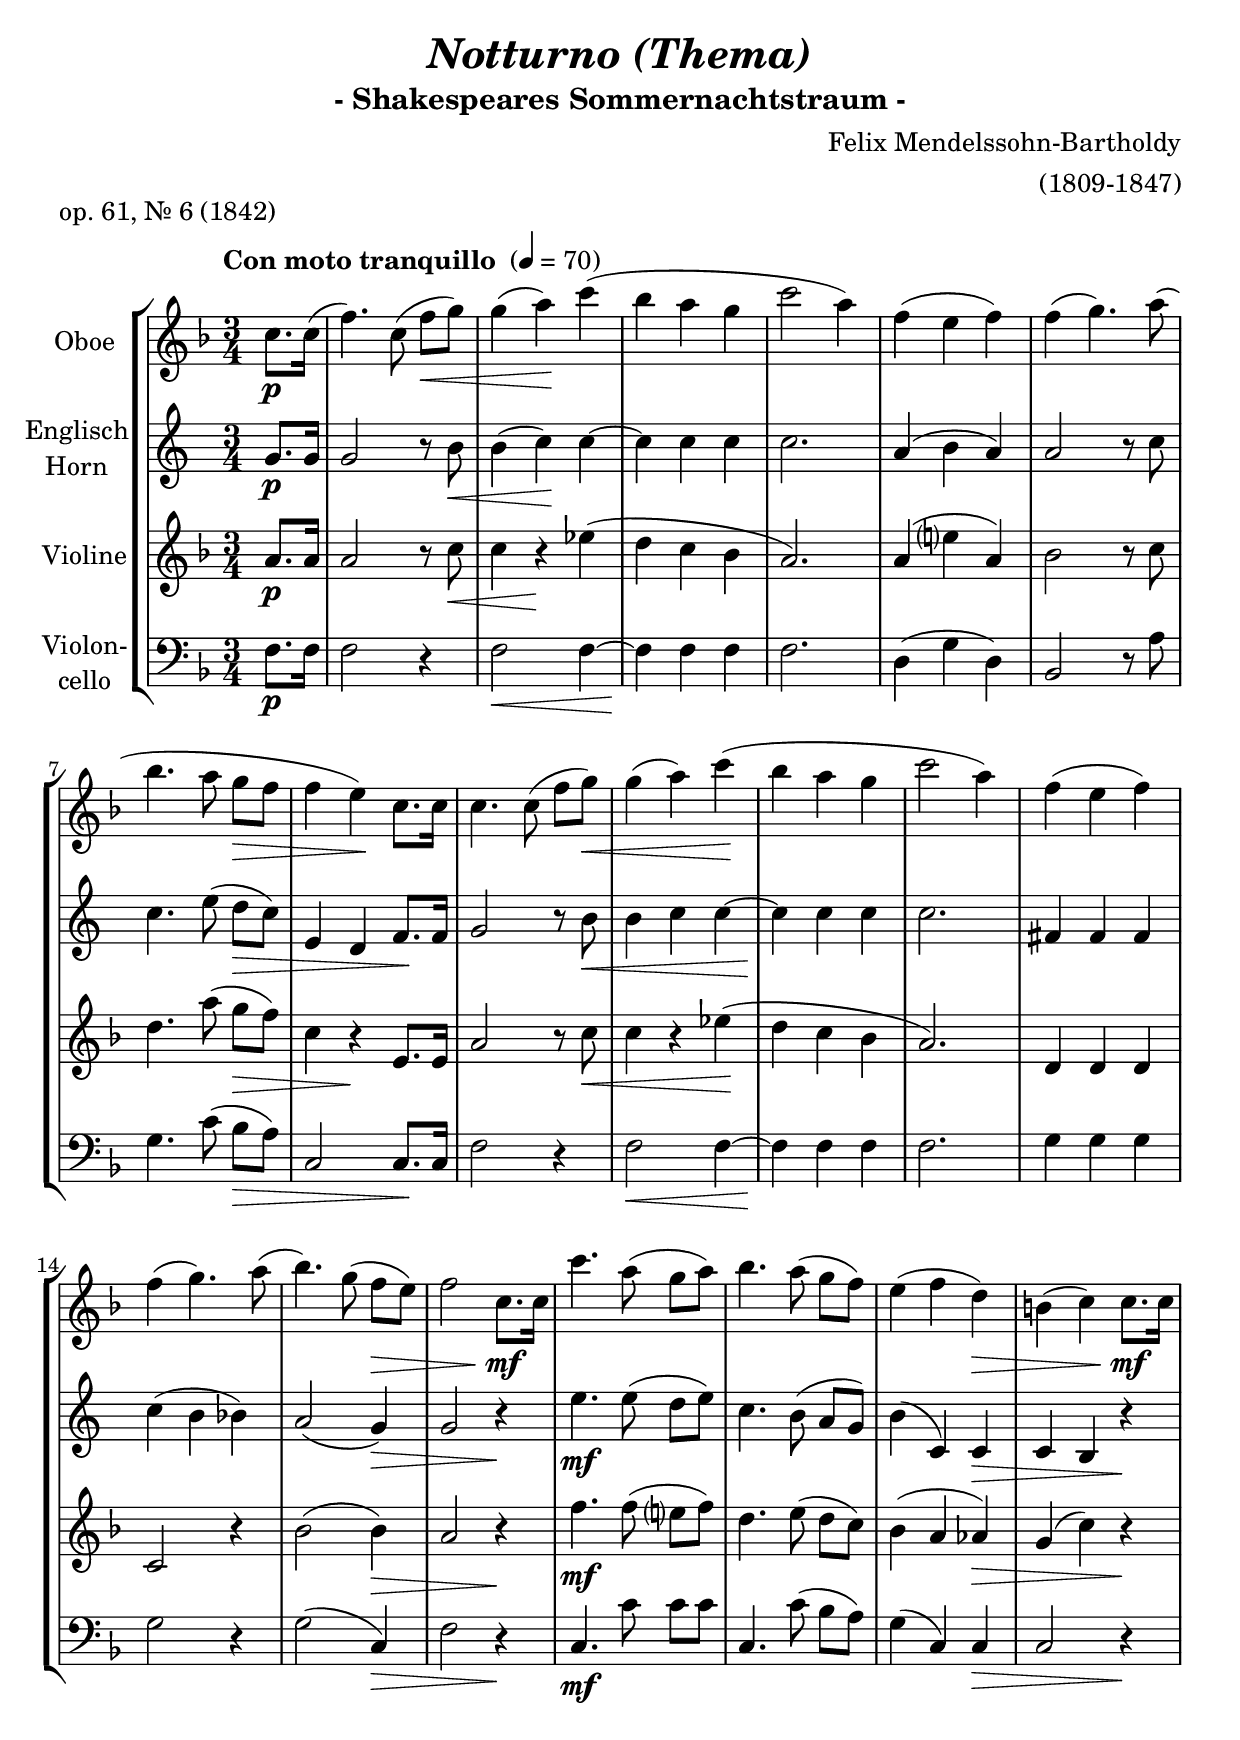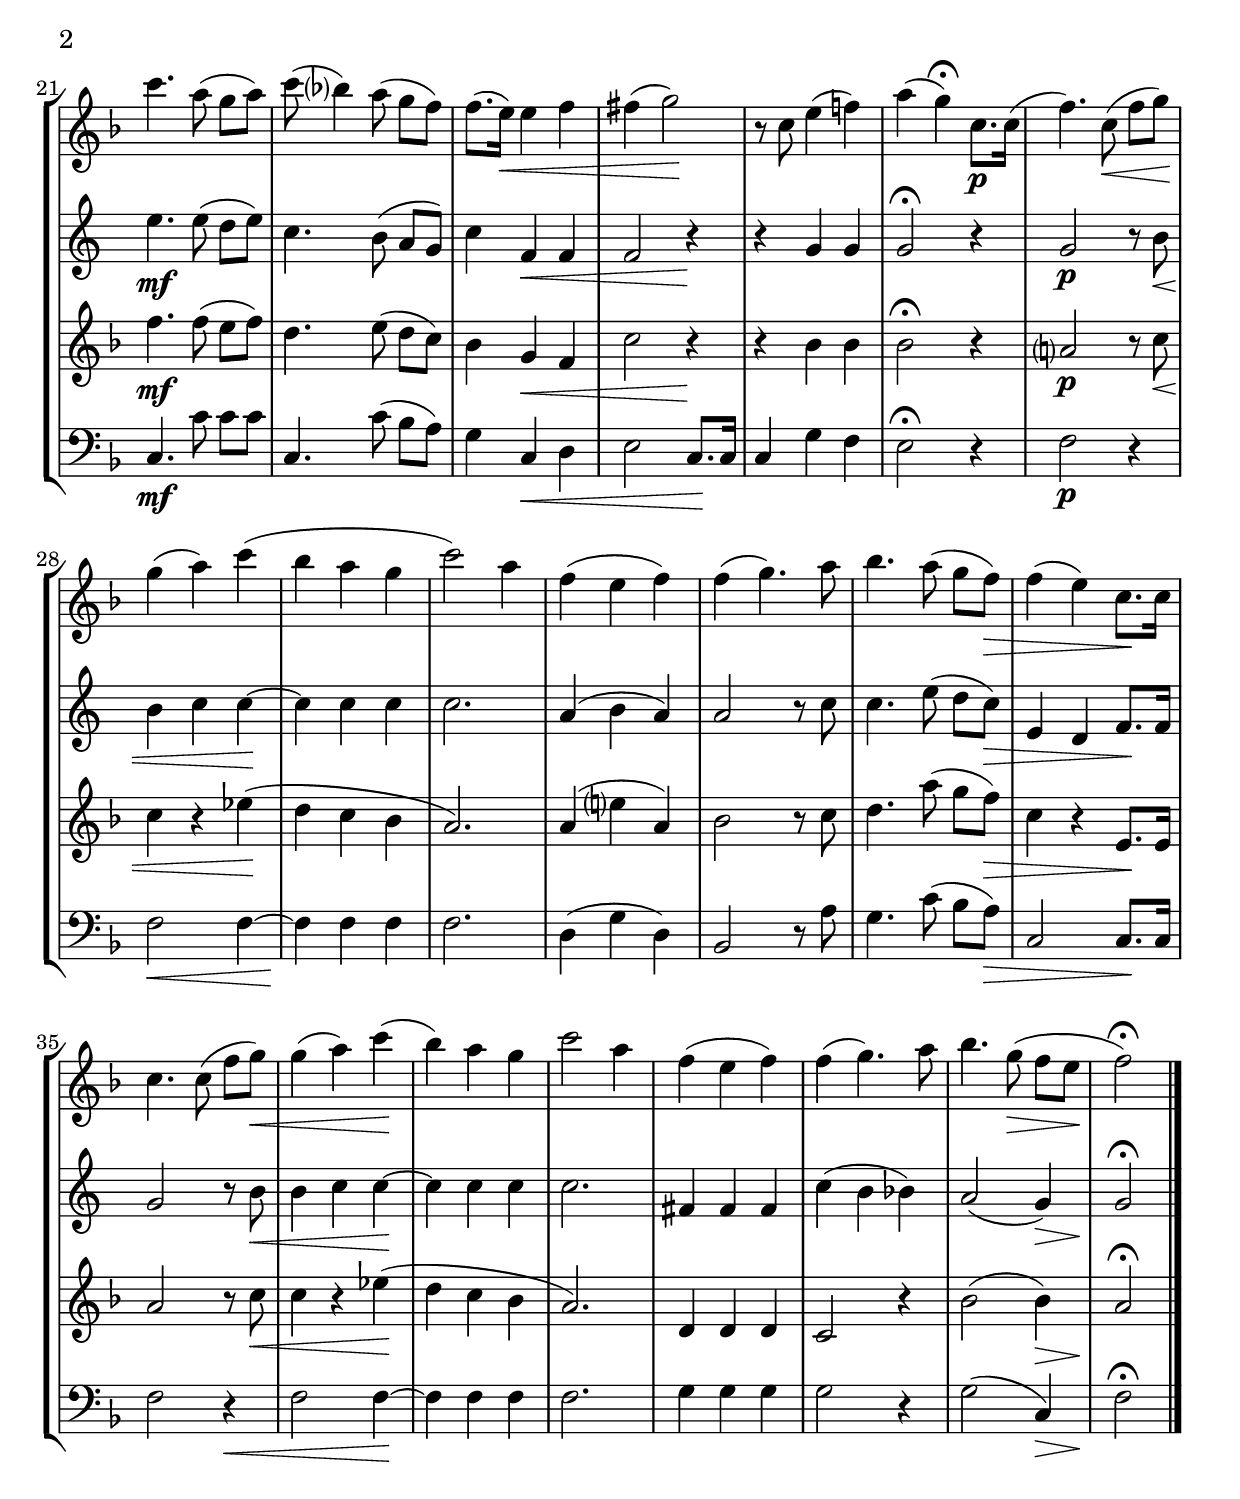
\version "2.18.2"
\include "deutsch.ly"
  
#(set-global-staff-size 22.8)

\header {
  title     = \markup \bold \italic "Notturno (Thema)"
  subtitle  = "- Shakespeares Sommernachtstraum -"
  composer  = "Felix Mendelssohn-Bartholdy"
  arranger  = "(1809-1847)"
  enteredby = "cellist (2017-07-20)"
  piece     = "op. 61, Nr. 6 (1842)"
}

voiceconsts = {
  \key b \major
  \time 3/4
  \clef "treble"
%  \numericTimeSignature
  \compressFullBarRests
  % Set default beaming for all staves
  \set Timing.beamExceptions = #'()
  \set Timing.baseMoment     = #(ly:make-moment 1 4)
  \set Timing.beatStructure  = #'(1 1 1)
  \tempo "Con moto tranquillo " 4=70
}

mifl = "flute"
miob = "oboe"
mifh = "french horn"
mist = "string ensemble 1"
miba = "cello"

rit = \mark \markup \box "rit."

va = \relative c' {
  \voiceconsts

  \partial 4 f8.\p f16(
  b4.) f8( b\< c)
  c4( d)\! f(
  es d c
  f2 d4)
  b( a b)

  b( c4.) d8(
  es4. d8 c\> b
  b4 a)\! f8. f16
  f4. f8( b c)\<
  c4( d) f(\!
  es d c

  f2 d4)
  b( a b)
  b( c4.) d8(
  es4.) c8( b\> a)
  b2 f8.\!\mf f16
  f'4. d8( c d)

  es4. d8( c b)
  a4( b g)\>
  e( f) f8.\!\mf f16
  f'4. d8( c d)
  f( es?4) d8( c b)
  b8.( a16)\< a4 b

  h( c2)\!
  r8 f, a4( b!)
  d( c)\fermata f,8.\p f16(
  b4.) f8(\< b c)
  c4(\! d) f(
  es d c

  f2) d4
  b( a b)
  b( c4.) d8
  es4. d8( c b)\>
  b4( a) f8.\! f16
  f4. f8( b c)\<

  c4( d) f(\!
  es) d c
  f2 d4
  b( a b)
  b( c4.) d8
  es4. c8(\> b a
  b2)\!\fermata \bar "|."
}

vb = \relative c' {
  \voiceconsts

  \partial 4 f8.\p f16
  f2 r8 a\<
  a4( b)\! b~
  b b b
  b2.
  g4( a g)

  g2 r8 b
  b4. d8( c\> b)
  d,4 c es8.\! es16
  f2 r8 a\<
  a4 b b~
  b\! b b

  b2.
  e,4 e e
  b'( a as)
  g2( f4)\>
  f2 r4\!
  d'4.\mf d8( c d)

  b4. a8( g f)
  a4( b,) b\>
  b a r\!
  d'4.\mf d8( c d)
  b4. a8( g f)
  b4 es,\< es

  es2 r4\!
  r f f
  f2\fermata r4
  f2\p r8 a\<
  a4 b b~\!
  b b b

  b2.
  g4( a g)
  g2 r8 b
  b4. d8( c b)\>
  d,4 c es8.\! es16
  f2 r8 a\<

  a4 b b~\!
  b b b
  b2.
  e,4 e e
  b'( a as)
  g2( f4)\>
  f2\!\fermata \bar "|."
}

vc = \relative c' {
  \voiceconsts

  \partial 4 d8.\p d16
  d2 r8 f\<
  f4 r\! as(
  g f es
  d2.)
  d4( a'? d,)

  es2 r8 f
  g4. d'8( c\> b)
  f4 r\! a,8. a16
  d2 r8 f\<
  f4 r as(\!
  g f es

  d2.)
  g,4 g g
  f2 r4
  es'2( es4)\>
  d2 r4\!
  b'4.\mf b8( a? b)

  g4. a8( g f)
  es4( d des)\>
  c( f) r\!
  b4.\mf b8( a b)
  g4. a8( g f)
  es4 c\< b

  f'2 r4\!
  r es es
  es2\fermata r4
  d?2\p r8 f\<
  f4 r as(\!
  g f es
  d2.)
  d4( a'? d,)
  es2 r8 f
  g4. d'8( c b)\>
  f4 r a,8.\! a16
  d2 r8 f\<

  f4 r as(\!
  g f es
  d2.)
  g,4 g g
  f2 r4
  es'2( es4)\>
  d2\!\fermata \bar "|."
}

vd = \relative c' {
  \voiceconsts
  \clef "bass"
  
  \partial 4 b8.\p b16
  b2 r4
  b2\< b4~
  b\!b b
  b2.
  g4( c g)

  es2 r8 d'
  c4. f8( es\> d)
  f,2 f8.\! f16
  b2 r4
  b2\< b4~
  b\! b b

  b2.
  c4 c c
  c2 r4
  c2( f,4)\>
  b2 r4\!
  f4.\mf f'8 f f

  f,4. f'8( es d)
  c4( f,) f\>
  f2 r4\!
  f4.\mf f'8 f f
  f,4. f'8( es d)
  c4 f,\< g

  a2 f8.\! f16
  f4 c' b
  a2\fermata r4
  b2\p r4
  b2\< b4~
  b\! b b

  b2.
  g4( c g)
  es2 r8 d'
  c4. f8( es d)\>
  f,2 f8.\! f16
  b2 r4\<

  b2 b4~\!
  b b b
  b2.
  c4 c c
  c2 r4
  c2( f,4)\>
  b2\!\fermata \bar "|."
}


music = \new StaffGroup <<
      \new Staff {
	\set Staff.midiInstrument = \miob
	\set Staff.instrumentName = \markup \center-column { "Oboe" }
	\transpose b f' { \va }
      }

      \new Staff {
	\set Staff.midiInstrument = \mifh
	\set Staff.instrumentName = \markup \center-column { "Englisch" "Horn" }
	\transpose b c' { \vb }
      }

      \new Staff {
	\set Staff.midiInstrument = \mist
	\set Staff.instrumentName = \markup \center-column { "Violine" }
	\transpose b f' { \vc }
      }

      \new Staff {
	\set Staff.midiInstrument = \miba
	\set Staff.instrumentName = \markup \center-column { "Violon-" "cello" }
	\transpose b f { \vd }
      }
>>

\book {
  \score {
    \music
    \layout {}
  }

  \score {
    \unfoldRepeats \music

    \midi {
      \context {
        \Score
      }
    }
  }
}
